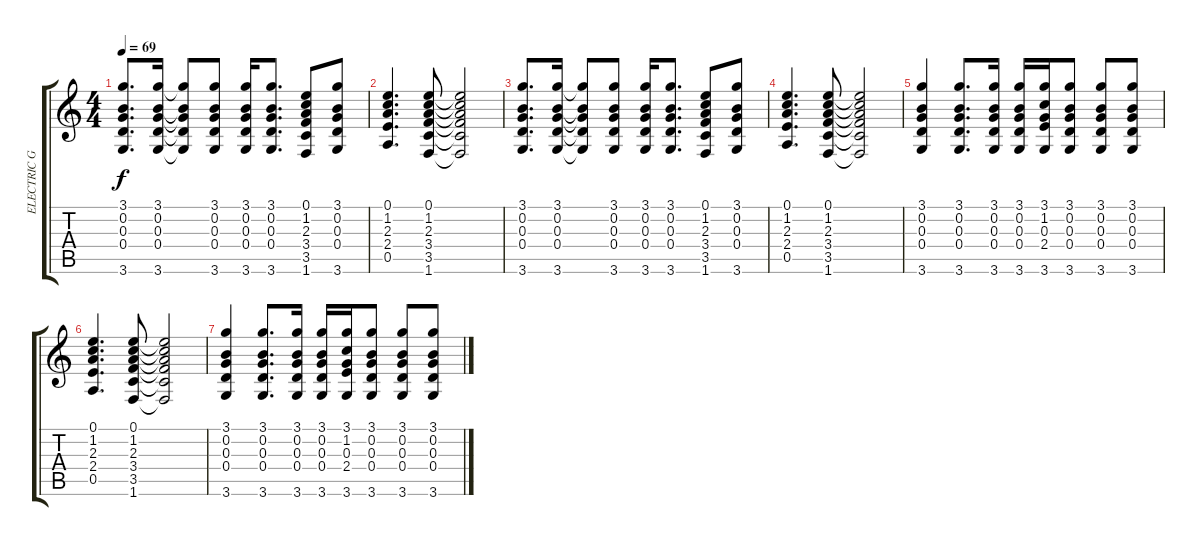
\track ("ELECTRIC GUITAR 3" "ELECTRIC G") {instrument electricguitarclean}
\staff {score tabs}
\tuning (E4 B3 G3 D3 A2 E2) {hide}
\ts (4 4)
\tempo 69
\clef g2
\ks c
(3.1 0.2 0.3 0.4 3.6).8{d dy f} (3.1 0.2 0.3 0.4 3.6).16 (3.1{t} 0.2{t} 0.3{t} 0.4{t} 3.6{t}).8 (3.1 0.2 0.3 0.4 3.6).8 (3.1 0.2 0.3 0.4 3.6).16 (3.1 0.2 0.3 0.4 3.6).8{d} (0.1 1.2 2.3 3.4 3.5 1.6).8 (3.1 0.2 0.3 0.4 3.6).8 |
(0.1 1.2 2.3 2.4 0.5).4{d} (0.1 1.2 2.3 3.4 3.5 1.6).8 (0.1{t} 1.2{t} 2.3{t} 3.4{t} 3.5{t} 1.6{t}).2 |
(3.1 0.2 0.3 0.4 3.6).8{d} (3.1 0.2 0.3 0.4 3.6).16 (3.1{t} 0.2{t} 0.3{t} 0.4{t} 3.6{t}).8 (3.1 0.2 0.3 0.4 3.6).8 (3.1 0.2 0.3 0.4 3.6).16 (3.1 0.2 0.3 0.4 3.6).8{d} (0.1 1.2 2.3 3.4 3.5 1.6).8 (3.1 0.2 0.3 0.4 3.6).8 |
(0.1 1.2 2.3 2.4 0.5).4{d} (0.1 1.2 2.3 3.4 3.5 1.6).8 (0.1{t} 1.2{t} 2.3{t} 3.4{t} 3.5{t} 1.6{t}).2 |
(3.1 0.2 0.3 0.4 3.6).4 (3.1 0.2 0.3 0.4 3.6).8{d} (3.1 0.2 0.3 0.4 3.6).16 (3.1 0.2 0.3 0.4 3.6).16 (3.1 1.2 0.3 2.4 3.6).16 (3.1 0.2 0.3 0.4 3.6).8 (3.1 0.2 0.3 0.4 3.6).8 (3.1 0.2 0.3 0.4 3.6).8 |
(0.1 1.2 2.3 2.4 0.5).4{d} (0.1 1.2 2.3 3.4 3.5 1.6).8 (0.1{t} 1.2{t} 2.3{t} 3.4{t} 3.5{t} 1.6{t}).2 |
(3.1 0.2 0.3 0.4 3.6).4 (3.1 0.2 0.3 0.4 3.6).8{d} (3.1 0.2 0.3 0.4 3.6).16 (3.1 0.2 0.3 0.4 3.6).16 (3.1 1.2 0.3 2.4 3.6).16 (3.1 0.2 0.3 0.4 3.6).8 (3.1 0.2 0.3 0.4 3.6).8 (3.1 0.2 0.3 0.4 3.6).8
